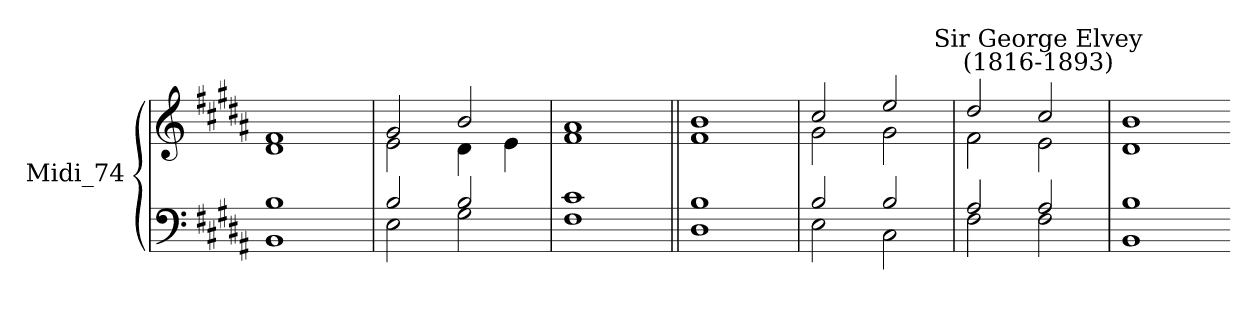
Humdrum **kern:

**kern	**kern
*part2	*part1
*staff2	*staff1
*I"Midi_74	*
*clefF4	*clefG2
*k[f#c#g#d#a#]	*k[f#c#g#d#a#]
*B:	*B:
=1	=1
*^	*^
1B/	1BB\	1f#/	1d#\
=2	=2	=2	=2
2B/	2E\	2g#/	2e\
2B/	2G#\	2b/	4d#\
.	.	.	4e\
=3	=3	=3	=3
1c#/	1F#\	1a#/	1f#\
=4||	=4||	=4||	=4||
1B/	1D#\	1b/	1f#\
=5	=5	=5	=5
2B/	2E\	2cc#/	2g#\
2B/	2C#\	2ee/	2g#\
=6	=6	=6	=6
2A#/	2F#\	2dd#/	2f#\
!	!	!LO:TX:a:cj:t=Sir George Elvey\n(1816-1893)	!
2A#/	2F#\	2cc#/	2e\
=7	=7	=7	=7
1B/	1BB\	1b/	1d#\
*v	*v	*	*
*	*v	*v
=-	=-
*-	*-
